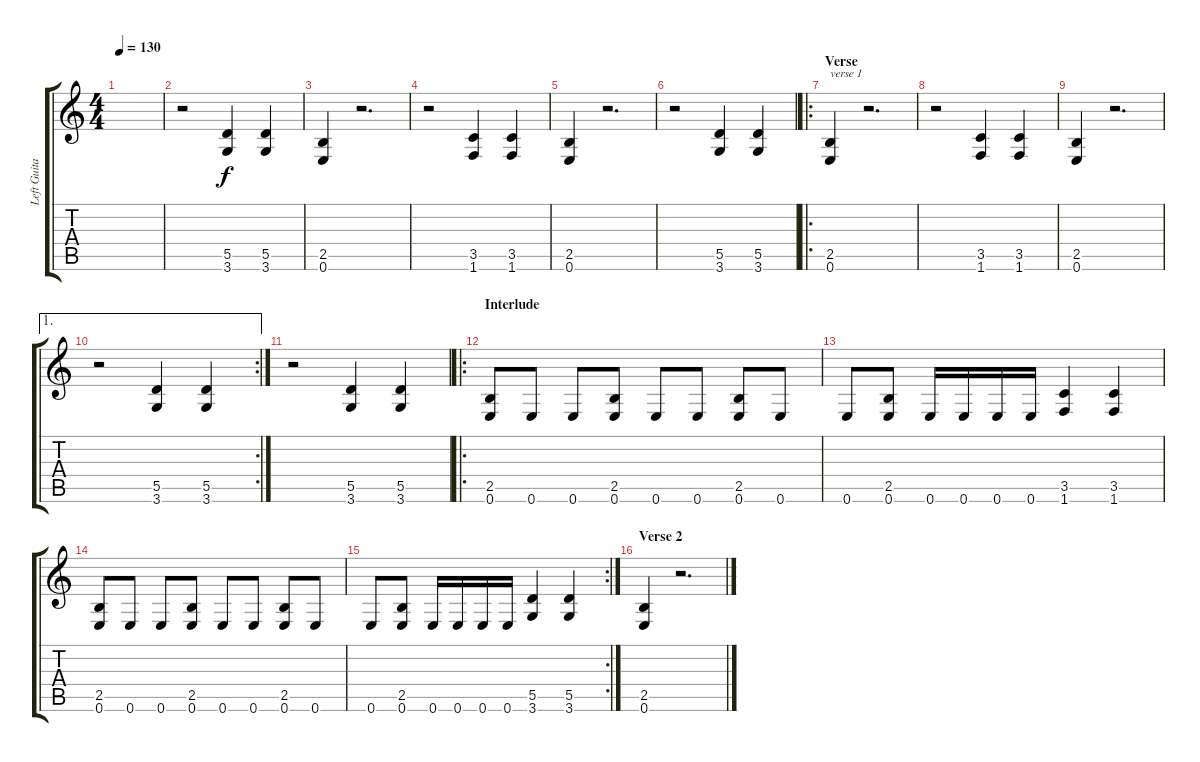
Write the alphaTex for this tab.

\track ("Left Guitar" "Left Guita") {instrument distortionguitar}
\staff {score tabs}
\tuning (E4 B3 G3 D3 A2 E2) {hide}
\ts (4 4)
\tempo 130
\clef g2
\ks c
|
r.2 (5.5 3.6).4 (5.5 3.6).4 |
(2.5 0.6).4 r.2{d} |
r.2 (3.5 1.6).4 (3.5 1.6).4 |
(2.5 0.6).4 r.2{d} |
r.2 (5.5 3.6).4 (5.5 3.6).4 |
\ro
\section ("" "Verse")
(2.5 0.6).4{txt "verse 1"} r.2{d} |
r.2 (3.5 1.6).4 (3.5 1.6).4 |
(2.5 0.6).4 r.2{d} |
\ae 1
\rc 2
r.2 (5.5 3.6).4 (5.5 3.6).4 |
r.2 (5.5 3.6).4 (5.5 3.6).4 |
\ro
\section ("" "Interlude")
(2.5 0.6).8 0.6.8 0.6.8 (2.5 0.6).8 0.6.8 0.6.8 (2.5 0.6).8 0.6.8 |
0.6.8 (2.5 0.6).8 0.6.16 0.6.16 0.6.16 0.6.16 (3.5 1.6).4 (3.5 1.6).4 |
(2.5 0.6).8 0.6.8 0.6.8 (2.5 0.6).8 0.6.8 0.6.8 (2.5 0.6).8 0.6.8 |
\rc 2
0.6.8 (2.5 0.6).8 0.6.16 0.6.16 0.6.16 0.6.16 (5.5 3.6).4 (5.5 3.6).4 |
\section ("" "Verse 2")
(2.5 0.6).4 r.2{d}
